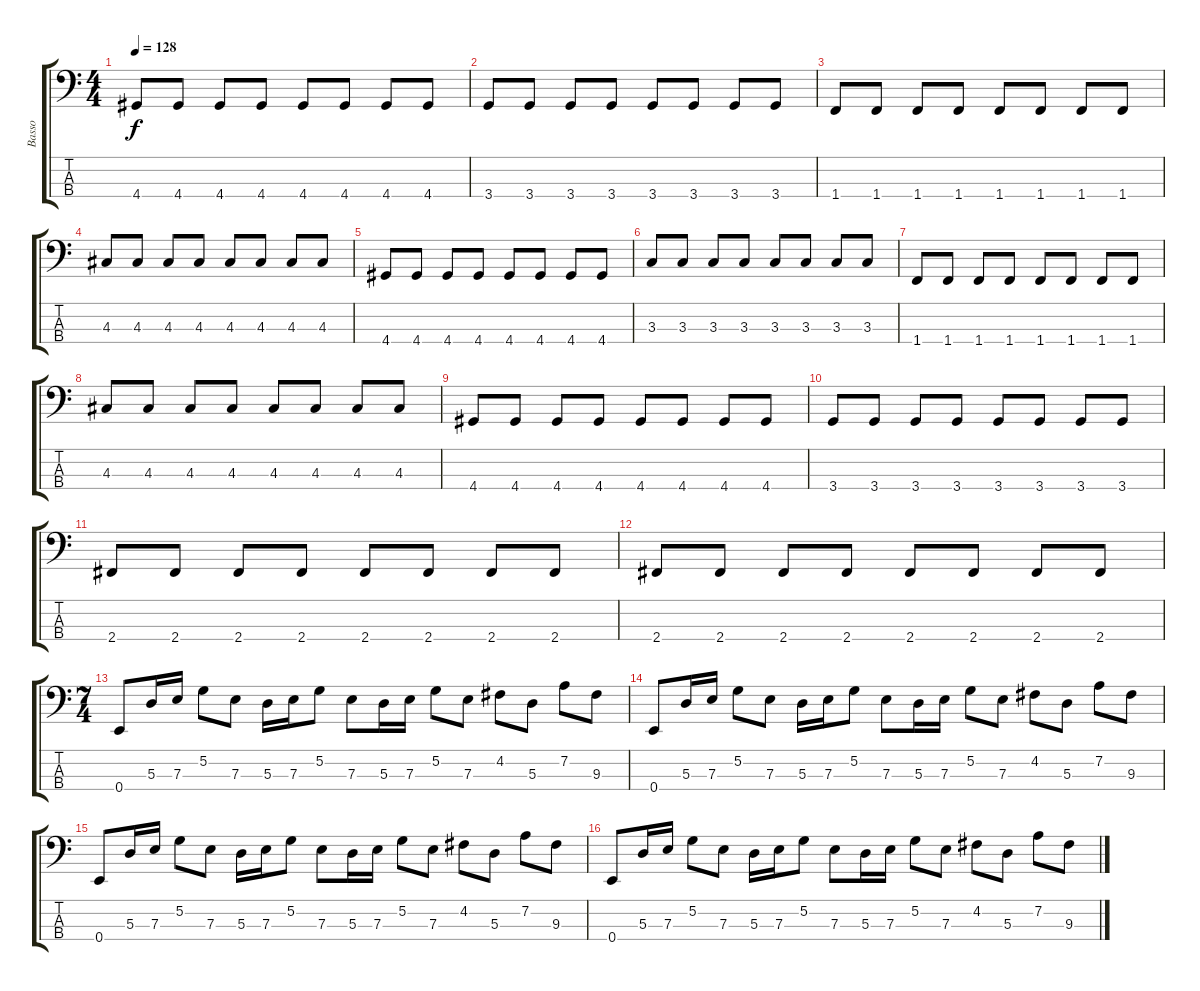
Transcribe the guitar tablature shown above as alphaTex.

\track ("Basso" "Basso") {instrument electricbassfinger}
\staff {score tabs}
\tuning (G2 D2 A1 E1) {hide}
\ts (4 4)
\tempo 128
\clef f4
\ks aminor
4.4.8{dy f} 4.4.8 4.4.8 4.4.8 4.4.8 4.4.8 4.4.8 4.4.8 |
3.4.8 3.4.8 3.4.8 3.4.8 3.4.8 3.4.8 3.4.8 3.4.8 |
1.4.8 1.4.8 1.4.8 1.4.8 1.4.8 1.4.8 1.4.8 1.4.8 |
4.3.8 4.3.8 4.3.8 4.3.8 4.3.8 4.3.8 4.3.8 4.3.8 |
4.4.8 4.4.8 4.4.8 4.4.8 4.4.8 4.4.8 4.4.8 4.4.8 |
3.3.8 3.3.8 3.3.8 3.3.8 3.3.8 3.3.8 3.3.8 3.3.8 |
1.4.8 1.4.8 1.4.8 1.4.8 1.4.8 1.4.8 1.4.8 1.4.8 |
4.3.8 4.3.8 4.3.8 4.3.8 4.3.8 4.3.8 4.3.8 4.3.8 |
4.4.8 4.4.8 4.4.8 4.4.8 4.4.8 4.4.8 4.4.8 4.4.8 |
3.4.8 3.4.8 3.4.8 3.4.8 3.4.8 3.4.8 3.4.8 3.4.8 |
2.4.8 2.4.8 2.4.8 2.4.8 2.4.8 2.4.8 2.4.8 2.4.8 |
2.4.8 2.4.8 2.4.8 2.4.8 2.4.8 2.4.8 2.4.8 2.4.8 |
\ts (7 4)
0.4.8 5.3.16 7.3.16 5.2.8 7.3.8 5.3.16 7.3.16 5.2.8 7.3.8 5.3.16 7.3.16 5.2.8 7.3.8 4.2.8 5.3.8 7.2.8 9.3.8 |
0.4.8 5.3.16 7.3.16 5.2.8 7.3.8 5.3.16 7.3.16 5.2.8 7.3.8 5.3.16 7.3.16 5.2.8 7.3.8 4.2.8 5.3.8 7.2.8 9.3.8 |
0.4.8 5.3.16 7.3.16 5.2.8 7.3.8 5.3.16 7.3.16 5.2.8 7.3.8 5.3.16 7.3.16 5.2.8 7.3.8 4.2.8 5.3.8 7.2.8 9.3.8 |
0.4.8 5.3.16 7.3.16 5.2.8 7.3.8 5.3.16 7.3.16 5.2.8 7.3.8 5.3.16 7.3.16 5.2.8 7.3.8 4.2.8 5.3.8 7.2.8 9.3.8
